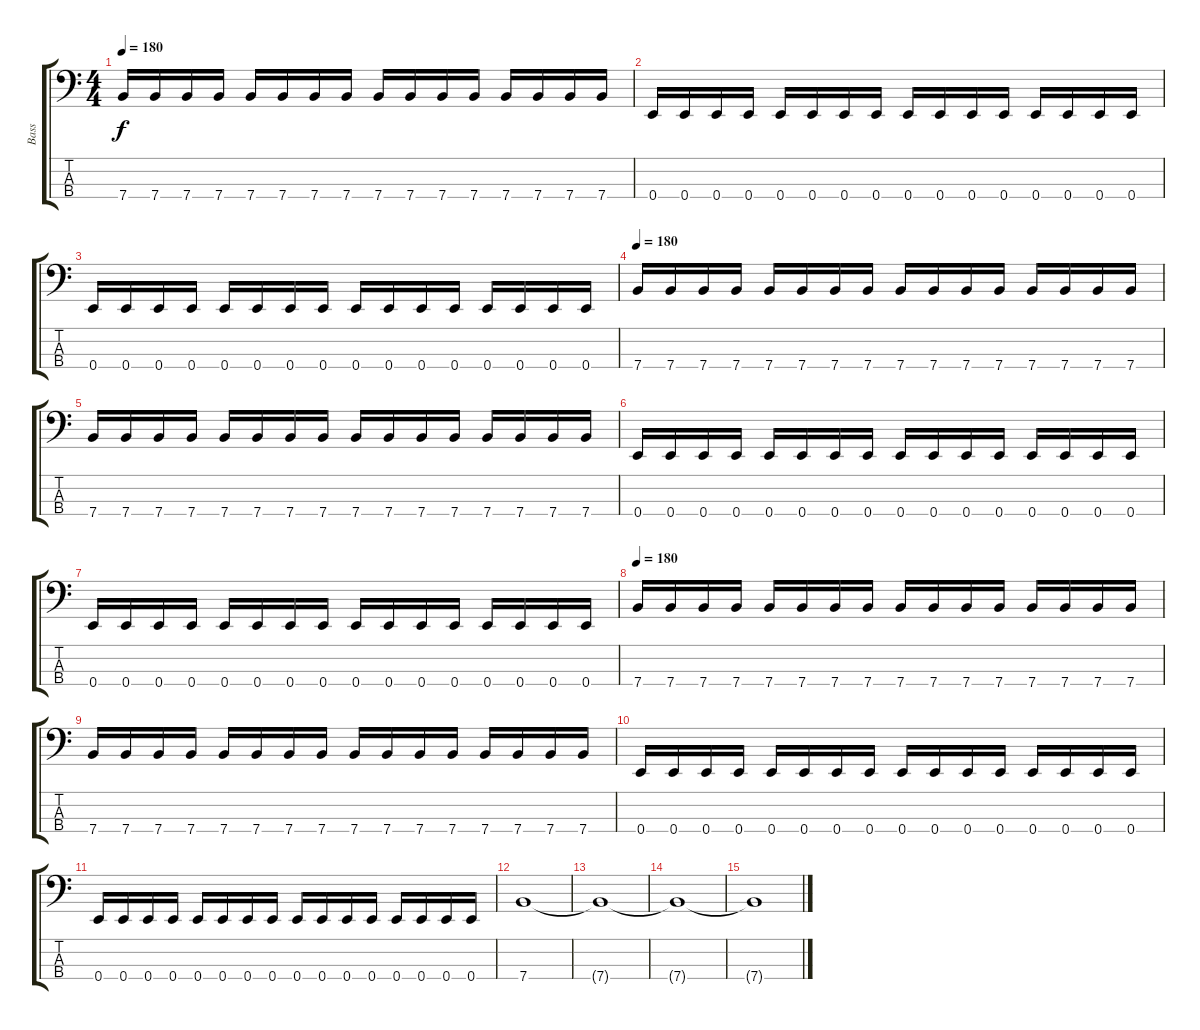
\track ("Bass" "Bass") {instrument electricbasspick}
\staff {score tabs}
\tuning (G2 D2 A1 E1) {hide}
\ts (4 4)
\tempo 180
\clef f4
\ks c
7.4.16{dy f} 7.4.16 7.4.16 7.4.16 7.4.16 7.4.16 7.4.16 7.4.16 7.4.16 7.4.16 7.4.16 7.4.16 7.4.16 7.4.16 7.4.16 7.4.16 |
0.4.16 0.4.16 0.4.16 0.4.16 0.4.16 0.4.16 0.4.16 0.4.16 0.4.16 0.4.16 0.4.16 0.4.16 0.4.16 0.4.16 0.4.16 0.4.16 |
0.4.16 0.4.16 0.4.16 0.4.16 0.4.16 0.4.16 0.4.16 0.4.16 0.4.16 0.4.16 0.4.16 0.4.16 0.4.16 0.4.16 0.4.16 0.4.16 |
\tempo 180
7.4.16 7.4.16 7.4.16 7.4.16 7.4.16 7.4.16 7.4.16 7.4.16 7.4.16 7.4.16 7.4.16 7.4.16 7.4.16 7.4.16 7.4.16 7.4.16 |
7.4.16 7.4.16 7.4.16 7.4.16 7.4.16 7.4.16 7.4.16 7.4.16 7.4.16 7.4.16 7.4.16 7.4.16 7.4.16 7.4.16 7.4.16 7.4.16 |
0.4.16 0.4.16 0.4.16 0.4.16 0.4.16 0.4.16 0.4.16 0.4.16 0.4.16 0.4.16 0.4.16 0.4.16 0.4.16 0.4.16 0.4.16 0.4.16 |
0.4.16 0.4.16 0.4.16 0.4.16 0.4.16 0.4.16 0.4.16 0.4.16 0.4.16 0.4.16 0.4.16 0.4.16 0.4.16 0.4.16 0.4.16 0.4.16 |
\tempo 180
7.4.16 7.4.16 7.4.16 7.4.16 7.4.16 7.4.16 7.4.16 7.4.16 7.4.16 7.4.16 7.4.16 7.4.16 7.4.16 7.4.16 7.4.16 7.4.16 |
7.4.16 7.4.16 7.4.16 7.4.16 7.4.16 7.4.16 7.4.16 7.4.16 7.4.16 7.4.16 7.4.16 7.4.16 7.4.16 7.4.16 7.4.16 7.4.16 |
0.4.16 0.4.16 0.4.16 0.4.16 0.4.16 0.4.16 0.4.16 0.4.16 0.4.16 0.4.16 0.4.16 0.4.16 0.4.16 0.4.16 0.4.16 0.4.16 |
0.4.16 0.4.16 0.4.16 0.4.16 0.4.16 0.4.16 0.4.16 0.4.16 0.4.16 0.4.16 0.4.16 0.4.16 0.4.16 0.4.16 0.4.16 0.4.16 |
7.4.1 |
7.4{t}.1 |
7.4{t}.1 |
7.4{t}.1
